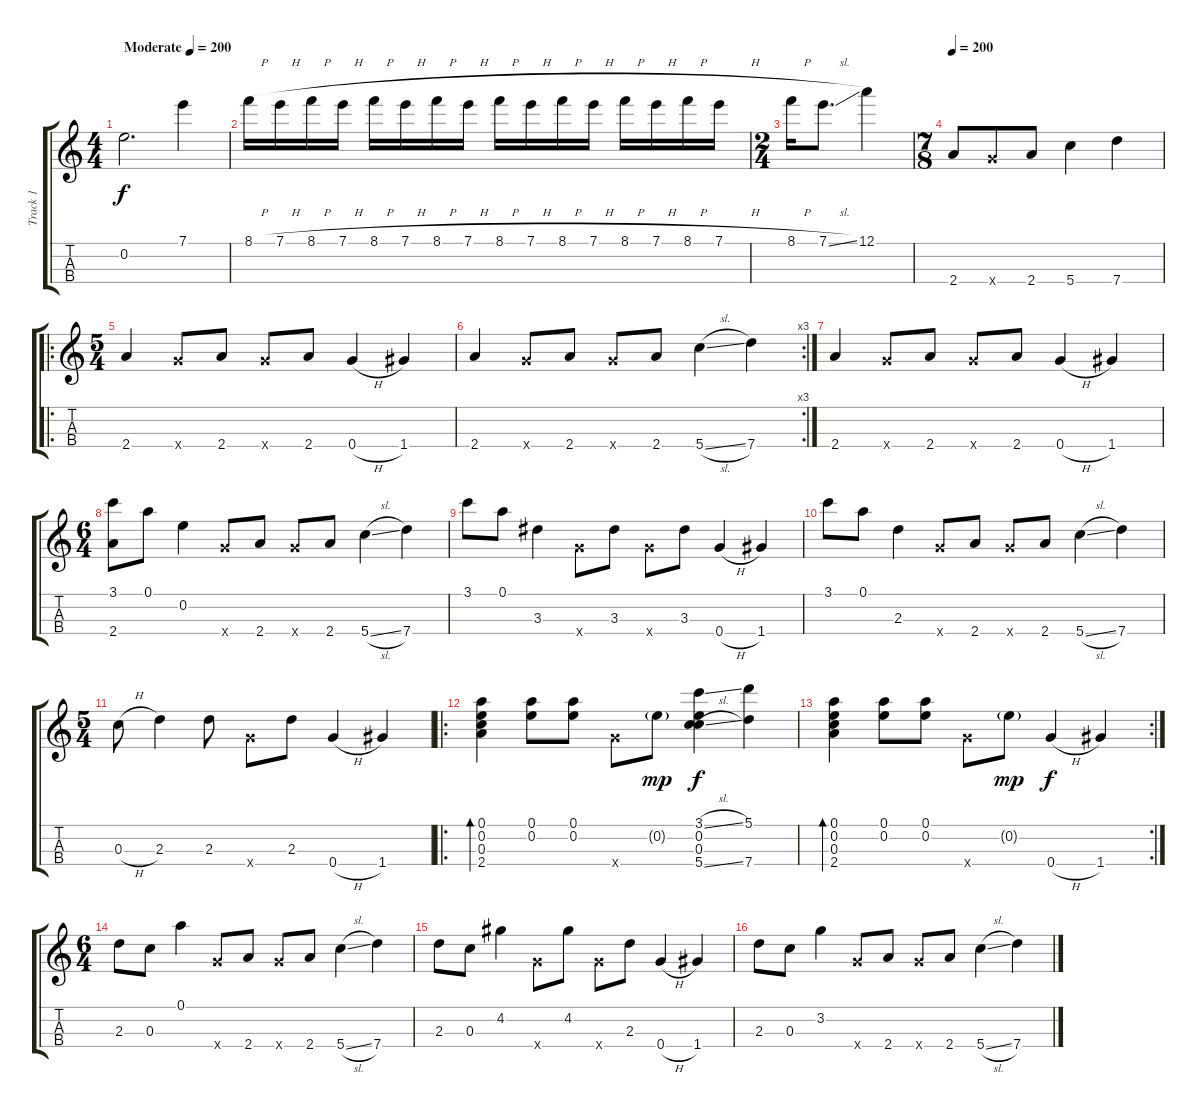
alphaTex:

\track ("Track 1" "Track 1") {instrument acousticguitarnylon}
\staff {score tabs}
\tuning (A4 E4 C4 G3) {hide}
\ts (4 4)
\tempo (200 "Moderate")
\tempo 140
\tempo (200 "Moderate")
\clef g2
\ks c
0.2.2{d dy f instrument acousticguitarnylon} 7.1.4 |
8.1{h}.16 7.1{h}.16 8.1{h}.16 7.1{h}.16 8.1{h}.16 7.1{h}.16 8.1{h}.16 7.1{h}.16 8.1{h}.16 7.1{h}.16 8.1{h}.16 7.1{h}.16 8.1{h}.16 7.1{h}.16 8.1{h}.16 7.1{h}.16 |
\ts (2 4)
8.1{h}.16 7.1{sl}.8{d} 12.1.4 |
\ts (7 8)
\tempo 200
2.4.8 0.4{x}.8 2.4.8 5.4.4 7.4.4 |
\ro
\ts (5 4)
2.4.4 0.4{x}.8 2.4.8 0.4{x}.8 2.4.8 0.4{h}.4 1.4.4 |
\rc 3
2.4.4 0.4{x}.8 2.4.8 0.4{x}.8 2.4.8 5.4{sl}.4 7.4.4 |
2.4.4 0.4{x}.8 2.4.8 0.4{x}.8 2.4.8 0.4{h}.4 1.4.4 |
\ts (6 4)
(3.1 2.4).8 0.1.8 0.2.4 0.4{x}.8 2.4.8 0.4{x}.8 2.4.8 5.4{sl}.4 7.4.4 |
3.1.8 0.1.8 3.3.4 0.4{x}.8 3.3.8 0.4{x}.8 3.3.8 0.4{h}.4 1.4.4 |
3.1.8 0.1.8 2.3.4 0.4{x}.8 2.4.8 0.4{x}.8 2.4.8 5.4{sl}.4 7.4.4 |
\ts (5 4)
0.3{h}.8 2.3.4 2.3.8 0.4{x}.8 2.3.8 0.4{h}.4 1.4.4 |
\ro
(0.1 0.2 0.3 2.4).4{bd 240} (0.1 0.2).8 (0.1 0.2).8 0.4{x}.8 0.2{g}.8{dy mp} (3.1{sl} 0.2 0.3 5.4{sl}).4{dy f} (5.1 7.4).4 |
\rc 2
(0.1 0.2 0.3 2.4).4{bd 240} (0.1 0.2).8 (0.1 0.2).8 0.4{x}.8 0.2{g}.8{dy mp} 0.4{h}.4{dy f} 1.4.4 |
\ts (6 4)
2.3.8 0.3.8 0.1.4 0.4{x}.8 2.4.8 0.4{x}.8 2.4.8 5.4{sl}.4 7.4.4 |
2.3.8 0.3.8 4.2.4 0.4{x}.8 4.2.8 0.4{x}.8 2.3.8 0.4{h}.4 1.4.4 |
2.3.8 0.3.8 3.2.4 0.4{x}.8 2.4.8 0.4{x}.8 2.4.8 5.4{sl}.4 7.4.4
